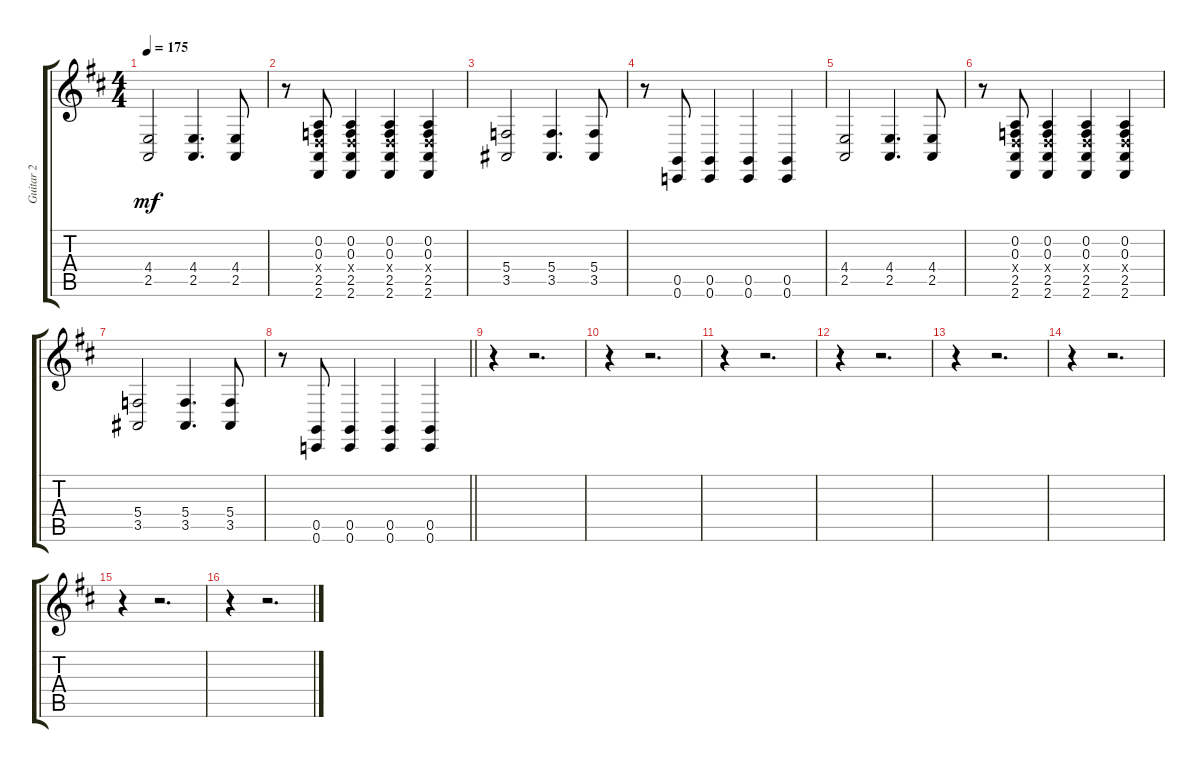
\track ("Guitar 2" "Guitar 2") {instrument violin}
\staff {score tabs}
\tuning (D4 A3 F3 C3 G2 C2) {hide}
\ts (4 4)
\tempo 175
\clef g2
\ks d
(4.4 2.5).2{dy mf} (4.4 2.5).4{d} (4.4 2.5).8 |
r.8 (0.2 0.3 2.4{x} 2.5 2.6).8 (0.2 0.3 2.4{x} 2.5 2.6).4 (0.2 0.3 2.4{x} 2.5 2.6).4 (0.2 0.3 2.4{x} 2.5 2.6).4 |
(5.4 3.5).2 (5.4 3.5).4{d} (5.4 3.5).8 |
r.8 (0.5 0.6).8 (0.5 0.6).4 (0.5 0.6).4 (0.5 0.6).4 |
(4.4 2.5).2 (4.4 2.5).4{d} (4.4 2.5).8 |
r.8 (0.2 0.3 2.4{x} 2.5 2.6).8 (0.2 0.3 2.4{x} 2.5 2.6).4 (0.2 0.3 2.4{x} 2.5 2.6).4 (0.2 0.3 2.4{x} 2.5 2.6).4 |
(5.4 3.5).2 (5.4 3.5).4{d} (5.4 3.5).8 |
\barLineRight lightlight
r.8 (0.5 0.6).8 (0.5 0.6).4 (0.5 0.6).4 (0.5 0.6).4 |
r.4 r.2{d} |
r.4 r.2{d} |
r.4 r.2{d} |
r.4 r.2{d} |
r.4 r.2{d} |
r.4 r.2{d} |
r.4 r.2{d} |
r.4 r.2{d}
